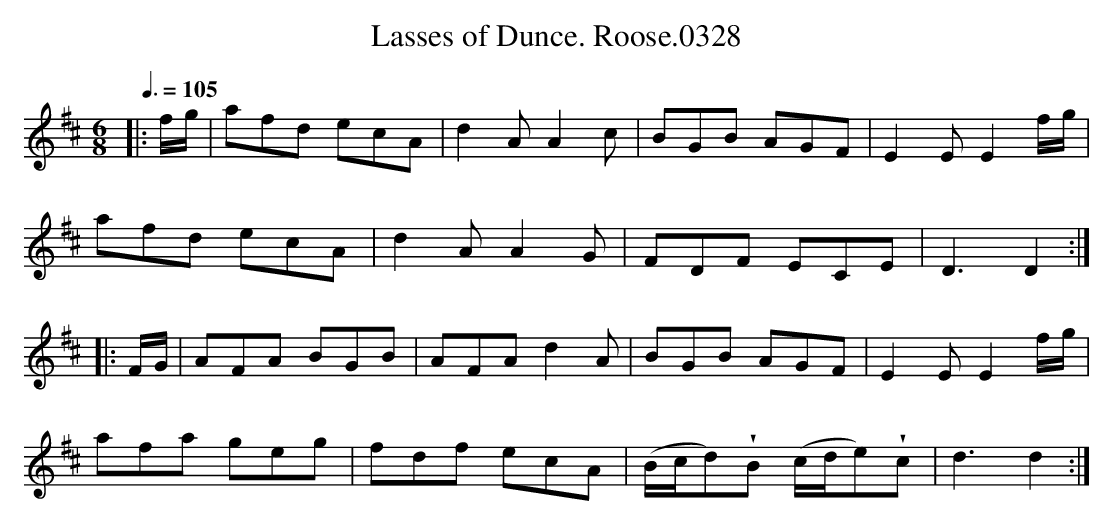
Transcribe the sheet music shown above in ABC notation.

X:1
T:Lasses of Dunce. Roose.0328
M:6/8
L:1/8
U:w=!wedge!
Q:3/8=105
K:D
|:f/g/|afd ecA|d2A A2c|BGB AGF|E2E E2f/g/|
afd ecA|d2A A2G|FDF ECE|D3D2:|
|:F/G/|AFA BGB|AFA d2A|BGB AGF|E2E E2f/g/|
afa geg|fdf ecA|(B/c/d)wB (c/d/e)wc|d3 d2:|
